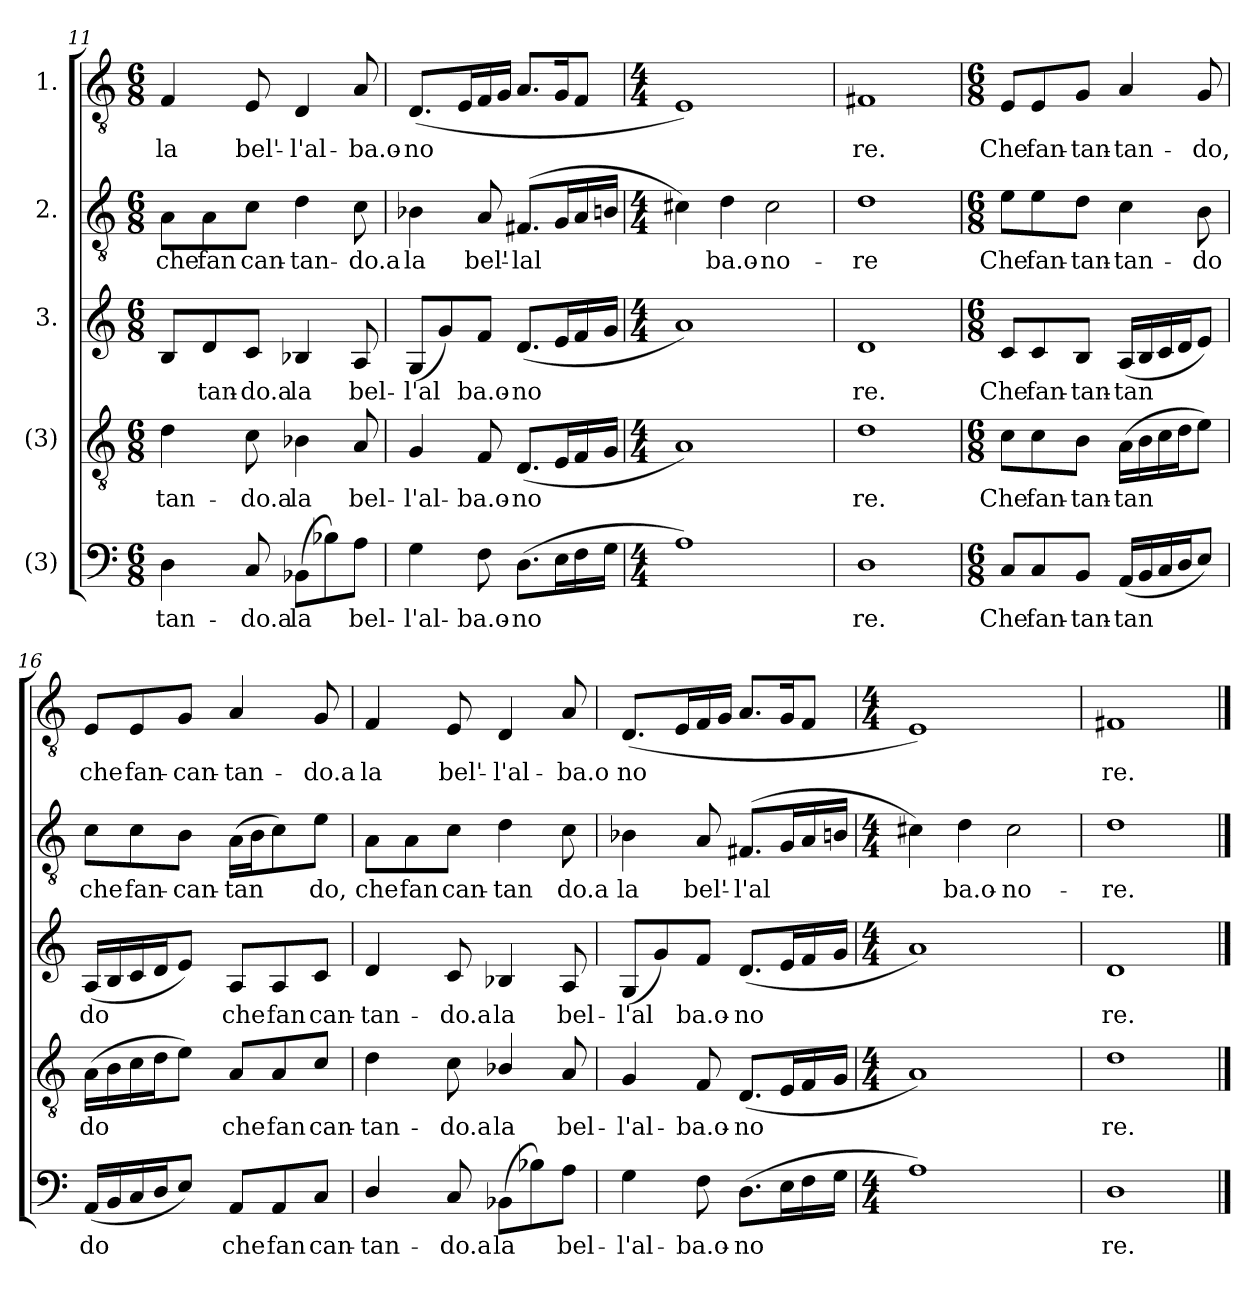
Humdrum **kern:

**kern	**text	**kern	**text	**kern	**text	**kern	**text	**kern	**text
*part5	*part5	*part4	*part4	*part3	*part3	*part2	*part2	*part1	*part1
*staff5	*staff5	*staff4	*staff4	*staff3	*staff3	*staff2	*staff2	*staff1	*staff1
*I"(3)	*	*I"(3)	*	*I"3.	*	*I"2.	*	*I"1.	*
!!LO:PB:g=z
*clefF4	*	*clefGv2	*	*clefG2	*	*clefGv2	*	*clefGv2	*
*k[]	*	*k[]	*	*k[]	*	*k[]	*	*k[]	*
*M6/8	*	*M6/8	*	*M6/8	*	*M6/8	*	*M6/8	*
=11	=11	=11	=11	=11	=11	=11	=11	=11	=11
!	!LO:LY:b	!	!LO:LY:b	!	!	!	!LO:LY:b	!	!LO:LY:b
4D\	-tan-	4d\	-tan-	8B/L	.	8A\L	che	4F/	la
!	!	!	!	!	!LO:LY:b	!	!LO:LY:b	!	!
.	.	.	.	8d/	-tan-	8A\	fan	.	.
!	!LO:LY:b	!	!LO:LY:b	!	!LO:LY:b	!	!LO:LY:b	!	!LO:LY:b
8C/	-do.a	8c\	-do.a	8c/J	-do.a	8c\J	can-	8E/	bel'-
!	!LO:LY:b	!	!LO:LY:b	!	!LO:LY:b	!	!LO:LY:b	!	!LO:LY:b
(>8BB-X\L	la	4B-X\	la	4B-X/	la	4d\	-tan-	4D/	-l'al-
8B-X\)	.	.	.	.	.	.	.	.	.
!	!LO:LY:b	!	!LO:LY:b	!	!LO:LY:b	!	!LO:LY:b	!	!LO:LY:b
8A\J	bel-	8A/	bel-	8A/	bel-	8c\	-do.a	8A/	-ba.o-
=12	=12	=12	=12	=12	=12	=12	=12	=12	=12
!	!LO:LY:b	!	!LO:LY:b	!	!LO:LY:b	!	!LO:LY:b	!	!LO:LY:b
4G\	-l'al-	4G/	-l'al-	(<8G/L	-l'al	4B-X\	la	(<8.D/L	-no
.	.	.	.	8g/)	.	.	.	.	.
.	.	.	.	.	.	.	.	16E/L	.
!	!LO:LY:b	!	!LO:LY:b	!	!LO:LY:b	!	!LO:LY:b	!	!
8F\	-ba.o-	8F/	-ba.o-	8f/J	ba.o-	8A/	bel'-	16F/	.
.	.	.	.	.	.	.	.	16G/JJ	.
!	!LO:LY:b	!	!LO:LY:b	!	!LO:LY:b	!	!LO:LY:b	!	!
(>8.D\L	-no	(<8.D/L	-no	(<8.d/L	-no	(<8.F#X/L	-lal	8.A/L	.
16E\L	.	16E/L	.	16e/L	.	16G/L	.	16G/K	.
16F\	.	16F/	.	16f/	.	16A/	.	8F/J	.
16G\JJ	.	16G/JJ	.	16g/JJ	.	16Bn/JJ	.	.	.
=13	=13	=13	=13	=13	=13	=13	=13	=13	=13
*M4/4	*	*M4/4	*	*M4/4	*	*M4/4	*	*M4/4	*
1A)	.	1A)	.	1a)	.	4c#X\)	.	1E)	.
!	!	!	!	!	!	!	!LO:LY:b	!	!
.	.	.	.	.	.	4d\	ba.o-	.	.
!	!	!	!	!	!	!	!LO:LY:b	!	!
.	.	.	.	.	.	2c#\	-no-	.	.
=14	=14	=14	=14	=14	=14	=14	=14	=14	=14
!	!LO:LY:b	!	!LO:LY:b	!	!LO:LY:b	!	!LO:LY:b	!	!LO:LY:b
1D	re.	1d	re.	1d	re.	1d	-re	1F#X	re.
=15	=15	=15	=15	=15	=15	=15	=15	=15	=15
*M6/8	*	*M6/8	*	*M6/8	*	*M6/8	*	*M6/8	*
!	!LO:LY:b	!	!LO:LY:b	!	!LO:LY:b	!	!LO:LY:b	!	!LO:LY:b
8C/L	Che	8c\L	Che	8c/L	Che	8e\L	Che	8E/L	Che
!	!LO:LY:b	!	!LO:LY:b	!	!LO:LY:b	!	!LO:LY:b	!	!LO:LY:b
8C/	fan-	8c\	fan-	8c/	fan-	8e\	fan-	8E/	fan-
!	!LO:LY:b	!	!LO:LY:b	!	!LO:LY:b	!	!LO:LY:b	!	!LO:LY:b
8BB/J	-tan-	8B\J	-tan-	8B/J	-tan-	8d\J	-tan-	8G/J	-tan-
!	!LO:LY:b	!	!LO:LY:b	!	!LO:LY:b	!	!LO:LY:b	!	!LO:LY:b
(<16AA/LL	-tan	(>16A\LL	-tan	(<16A/LL	-tan	4c\	-tan-	4A/	-tan-
16BB/	.	16B\	.	16B/	.	.	.	.	.
16C/	.	16c\	.	16c/	.	.	.	.	.
16D/J	.	16d\J	.	16d/J	.	.	.	.	.
!	!	!	!	!	!	!	!LO:LY:b	!	!LO:LY:b
8E/J)	.	8e\J)	.	8e/J)	.	8B\	do	8G/	-do,
!!LO:LB:g=z
=16	=16	=16	=16	=16	=16	=16	=16	=16	=16
!	!LO:LY:b	!	!LO:LY:b	!	!LO:LY:b	!	!LO:LY:b	!	!LO:LY:b
(<16AA/LL	do	(>16A\LL	do	(<16A/LL	do	8c\L	che	8E/L	che
16BB/	.	16B\	.	16B/	.	.	.	.	.
!	!	!	!	!	!	!	!LO:LY:b	!	!LO:LY:b
16C/	.	16c\	.	16c/	.	8c\	fan-	8E/	fan-
16D/J	.	16d\J	.	16d/J	.	.	.	.	.
!	!	!	!	!	!	!	!LO:LY:b	!	!LO:LY:b
8E/J)	.	8e\J)	.	8e/J)	.	8B\J	-can-	8G/J	-can-
!	!LO:LY:b	!	!LO:LY:b	!	!LO:LY:b	!	!LO:LY:b	!	!LO:LY:b
8AA/L	che	8A/L	che	8A/L	che	(>16A\LL	-tan	4A/	-tan-
.	.	.	.	.	.	16B\J	.	.	.
!	!LO:LY:b	!	!LO:LY:b	!	!LO:LY:b	!	!	!	!
8AA/	fan	8A/	fan	8A/	fan	8c\)	.	.	.
!	!LO:LY:b	!	!LO:LY:b	!	!LO:LY:b	!	!LO:LY:b	!	!LO:LY:b
8C/J	can-	8c/J	can-	8c/J	can-	8e\J	do,	8G/	-do.a
=17	=17	=17	=17	=17	=17	=17	=17	=17	=17
!	!LO:LY:b	!	!LO:LY:b	!	!LO:LY:b	!	!LO:LY:b	!	!LO:LY:b
4D/	-tan-	4d\	-tan-	4d/	-tan-	8A\L	che	4F/	la
!	!	!	!	!	!	!	!LO:LY:b	!	!
.	.	.	.	.	.	8A\	fan	.	.
!	!LO:LY:b	!	!LO:LY:b	!	!LO:LY:b	!	!LO:LY:b	!	!LO:LY:b
8C/	-do.a	8c\	-do.a	8c/	-do.a	8c\J	can-	8E/	bel'-
!	!LO:LY:b	!	!LO:LY:b	!	!LO:LY:b	!	!LO:LY:b	!	!LO:LY:b
(>8BB-X\L	la	4B-X/	la	4B-X/	la	4d\	-tan	4D/	-l'al-
8B-X\)	.	.	.	.	.	.	.	.	.
!	!LO:LY:b	!	!LO:LY:b	!	!LO:LY:b	!	!LO:LY:b	!	!LO:LY:b
8A\J	bel-	8A/	bel-	8A/	bel-	8c\	do.a	8A/	-ba.o
=18	=18	=18	=18	=18	=18	=18	=18	=18	=18
!	!LO:LY:b	!	!LO:LY:b	!	!LO:LY:b	!	!LO:LY:b	!	!LO:LY:b
4G\	-l'al-	4G/	-l'al-	(<8G/L	-l'al	4B-X\	la	(<8.D/L	no
.	.	.	.	8g/)	.	.	.	.	.
.	.	.	.	.	.	.	.	16E/L	.
!	!LO:LY:b	!	!LO:LY:b	!	!LO:LY:b	!	!LO:LY:b	!	!
8F\	-ba.o-	8F/	-ba.o-	8f/J	-ba.o-	8A/	bel'-	16F/	.
.	.	.	.	.	.	.	.	16G/JJ	.
!	!LO:LY:b	!	!LO:LY:b	!	!LO:LY:b	!	!LO:LY:b	!	!
(>8.D\L	-no	(<8.D/L	-no	(<8.d/L	-no	(<8.F#X/L	-l'al	8.A/L	.
16E\L	.	16E/L	.	16e/L	.	16G/L	.	16G/K	.
16F\	.	16F/	.	16f/	.	16A/	.	8F/J	.
16G\JJ	.	16G/JJ	.	16g/JJ	.	16Bn/JJ	.	.	.
=19	=19	=19	=19	=19	=19	=19	=19	=19	=19
*M4/4	*	*M4/4	*	*M4/4	*	*M4/4	*	*M4/4	*
1A)	.	1A)	.	1a)	.	4c#X\)	.	1E)	.
!	!	!	!	!	!	!	!LO:LY:b	!	!
.	.	.	.	.	.	4d\	ba.o-	.	.
!	!	!	!	!	!	!	!LO:LY:b	!	!
.	.	.	.	.	.	2c#\	-no-	.	.
=20	=20	=20	=20	=20	=20	=20	=20	=20	=20
!	!LO:LY:b	!	!LO:LY:b	!	!LO:LY:b	!	!LO:LY:b	!	!LO:LY:b
1D	re.	1d	re.	1d	re.	1d	-re.	1F#X	re.
==	==	==	==	==	==	==	==	==	==
*-	*-	*-	*-	*-	*-	*-	*-	*-	*-
